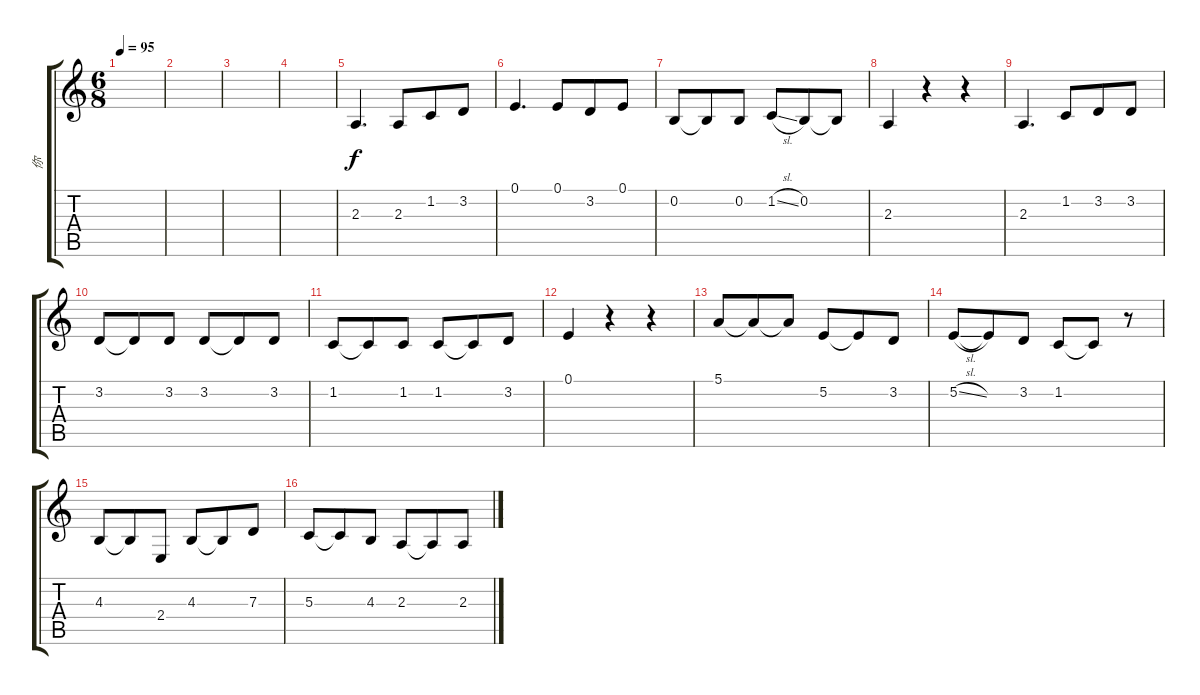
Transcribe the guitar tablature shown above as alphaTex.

\track ("你" "你") {instrument pad4choir}
\staff {score tabs}
\tuning (E4 B3 G3 D3 A2 E2) {hide}
\ts (6 8)
\tempo 95
\clef g2
\ks c
|
|
|
|
2.3.4{d} 2.3.8 1.2.8 3.2.8 |
0.1.4{d} 0.1.8 3.2.8{txt ""} 0.1.8 |
0.2.8 0.2{t}.8 0.2.8 1.2{sl}.8 0.2.8 0.2{t}.8 |
2.3.4 r.4 r.4 |
2.3.4{d} 1.2.8 3.2.8 3.2.8 |
3.2.8 3.2{t}.8 3.2.8 3.2.8 3.2{t}.8 3.2.8 |
1.2.8 1.2{t}.8 1.2.8 1.2.8 1.2{t}.8 3.2.8 |
0.1.4 r.4 r.4 |
5.1.8 5.1{t}.8 5.1{t}.8 5.2.8 5.2{t}.8 3.2.8 |
5.2{sl}.8 5.2{t}.8 3.2.8 1.2.8 1.2{t}.8 r.8 |
4.3.8 4.3{t}.8 2.4.8 4.3.8 4.3{t}.8 7.3.8 |
5.3.8 5.3{t}.8 4.3.8 2.3.8 2.3{t}.8 2.3.8
